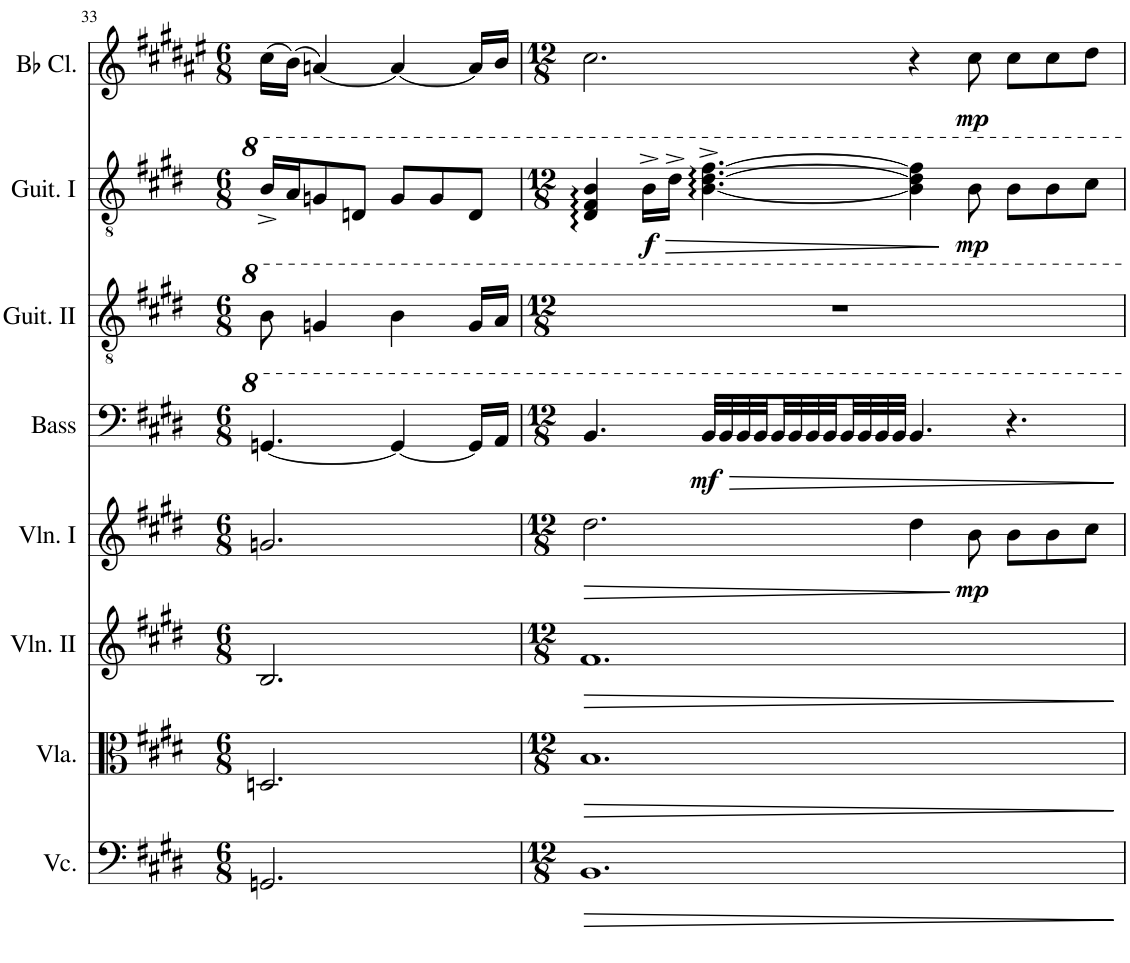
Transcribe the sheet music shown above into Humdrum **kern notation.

**kern	**dynam	**kern	**dynam	**kern	**dynam	**kern	**dynam	**kern	**dynam	**kern	**kern	**dynam	**kern	**dynam
*part8	*part8	*part7	*part7	*part6	*part6	*part5	*part5	*part4	*part4	*part3	*part2	*part2	*part1	*part1
*staff8	*staff8	*staff7	*staff7	*staff6	*staff6	*staff5	*staff5	*staff4	*staff4	*staff3	*staff2	*staff2	*staff1	*staff1
*I"Violoncello	*	*I"Viola	*	*I"Violin II	*	*I"Violin I	*	*I"Acoustic Bass	*	*I"Classical Guitar II	*I"Classical Guitar I	*	*I"Bb Clarinet	*
*I'Vc.	*	*I'Vla.	*	*I'Vln. II	*	*I'Vln. I	*	*I'Bass	*	*I'Guit. II	*I'Guit. I	*	*I'Bb Cl.	*
!!LO:PB:g=z
*clefF4	*	*clefC3	*	*clefG2	*	*clefG2	*	*clefF4	*	*clefGv2	*clefGv2	*	*clefG2	*
*	*	*	*	*	*	*	*	*Trd7c12	*	*	*	*	*Trd1c2	*
*k[f#c#g#d#]	*	*k[f#c#g#d#]	*	*k[f#c#g#d#]	*	*k[f#c#g#d#]	*	*k[f#c#g#d#]	*	*k[f#c#g#d#]	*k[f#c#g#d#]	*	*k[f#c#g#d#a#e#]	*
*M6/8	*	*M6/8	*	*M6/8	*	*M6/8	*	*M6/8	*	*M6/8	*M6/8	*	*M6/8	*
=33	=33	=33	=33	=33	=33	=33	=33	=33	=33	=33	=33	=33	=33	=33
2.GGn/	.	2.Dn/	.	2.B/	.	2.gn/	.	[4.Gn/	.	8b\	16b^/LL	.	(16cc#\LL	.
.	.	.	.	.	.	.	.	.	.	.	16a/J	.	(16b\JJ)	.
.	.	.	.	.	.	.	.	.	.	4gn/	8gn/	.	[4an/)	.
.	.	.	.	.	.	.	.	.	.	.	8dn/J	.	.	.
.	.	.	.	.	.	.	.	4G/_	.	4b\	8g/L	.	4a/_	.
.	.	.	.	.	.	.	.	.	.	.	8g/	.	.	.
.	.	.	.	.	.	.	.	16G/LL]	.	16g/LL	8d/J	.	16a/LL]	.
.	.	.	.	.	.	.	.	16A/JJ	.	16a/JJ	.	.	16b/JJ	.
=34	=34	=34	=34	=34	=34	=34	=34	=34	=34	=34	=34	=34	=34	=34
*M12/8	*	*M12/8	*	*M12/8	*	*M12/8	*	*M12/8	*	*M12/8	*M12/8	*	*M12/8	*
!	!LO:HP:b	!	!LO:HP:b	!	!LO:HP:b	!	!LO:HP:b	!	!	!	!	!	!	!
1.BB	>	1.B	>	1.f#	>	2.dd#\	>	4.B/	.	1.r	4d#/ 4f#/ 4b/	.	2.cc#\	.
!	!	!	!	!	!	!	!	!	!	!	!	!LO:HP:b	!	!
!	!	!	!	!	!	!	!	!	!	!	!	!LO:DY:n=1:b	!	!
.	.	.	.	.	.	.	.	.	.	.	16b^\LL	> f	.	.
.	.	.	.	.	.	.	.	.	.	.	16dd#^\JJ	.	.	.
!	!	!	!	!	!	!	!	!	!LO:HP:b	!	!	!	!	!
!	!	!	!	!	!	!	!	!	!LO:DY:n=1:b	!	!	!	!	!
.	.	.	.	.	.	.	.	32B/LLL	> mf	.	[4.b\^ [4.dd#\^ [4.ff#\^	.	.	.
.	.	.	.	.	.	.	.	32B/	.	.	.	.	.	.
.	.	.	.	.	.	.	.	32B/	.	.	.	.	.	.
.	.	.	.	.	.	.	.	32B/	.	.	.	.	.	.
.	.	.	.	.	.	.	.	32B/	.	.	.	.	.	.
.	.	.	.	.	.	.	.	32B/	.	.	.	.	.	.
.	.	.	.	.	.	.	.	32B/	.	.	.	.	.	.
.	.	.	.	.	.	.	.	32B/	.	.	.	.	.	.
.	.	.	.	.	.	.	.	32B/	.	.	.	.	.	.
.	.	.	.	.	.	.	.	32B/	.	.	.	.	.	.
.	.	.	.	.	.	.	.	32B/	.	.	.	.	.	.
.	.	.	.	.	.	.	.	32B/JJJ	.	.	.	.	.	.
.	.	.	.	.	.	4dd#\	.	4.B/	.	.	4b\] 4dd#\] 4ff#\]	.	4r	.
!	!	!	!	!	!	!	!LO:DY:n=1:b	!	!	!	!	!LO:DY:n=2:b	!	!LO:DY:b
.	.	.	.	.	.	8b\	] mp	.	.	.	8b\	mp	8cc#\	mp
.	.	.	.	.	.	8b\L	.	4.r	.	.	8b\L	]	8cc#\L	.
.	.	.	.	.	.	8b\	.	.	.	.	8b\	.	8cc#\	.
.	.	.	.	.	.	8cc#\J	.	.	.	.	8cc#\J	.	8dd#\J	.
.	]	.	]	.	]	.	.	.	]	.	.	.	.	.
=	=	=	=	=	=	=	=	=	=	=	=	=	=	=
*-	*-	*-	*-	*-	*-	*-	*-	*-	*-	*-	*-	*-	*-	*-
